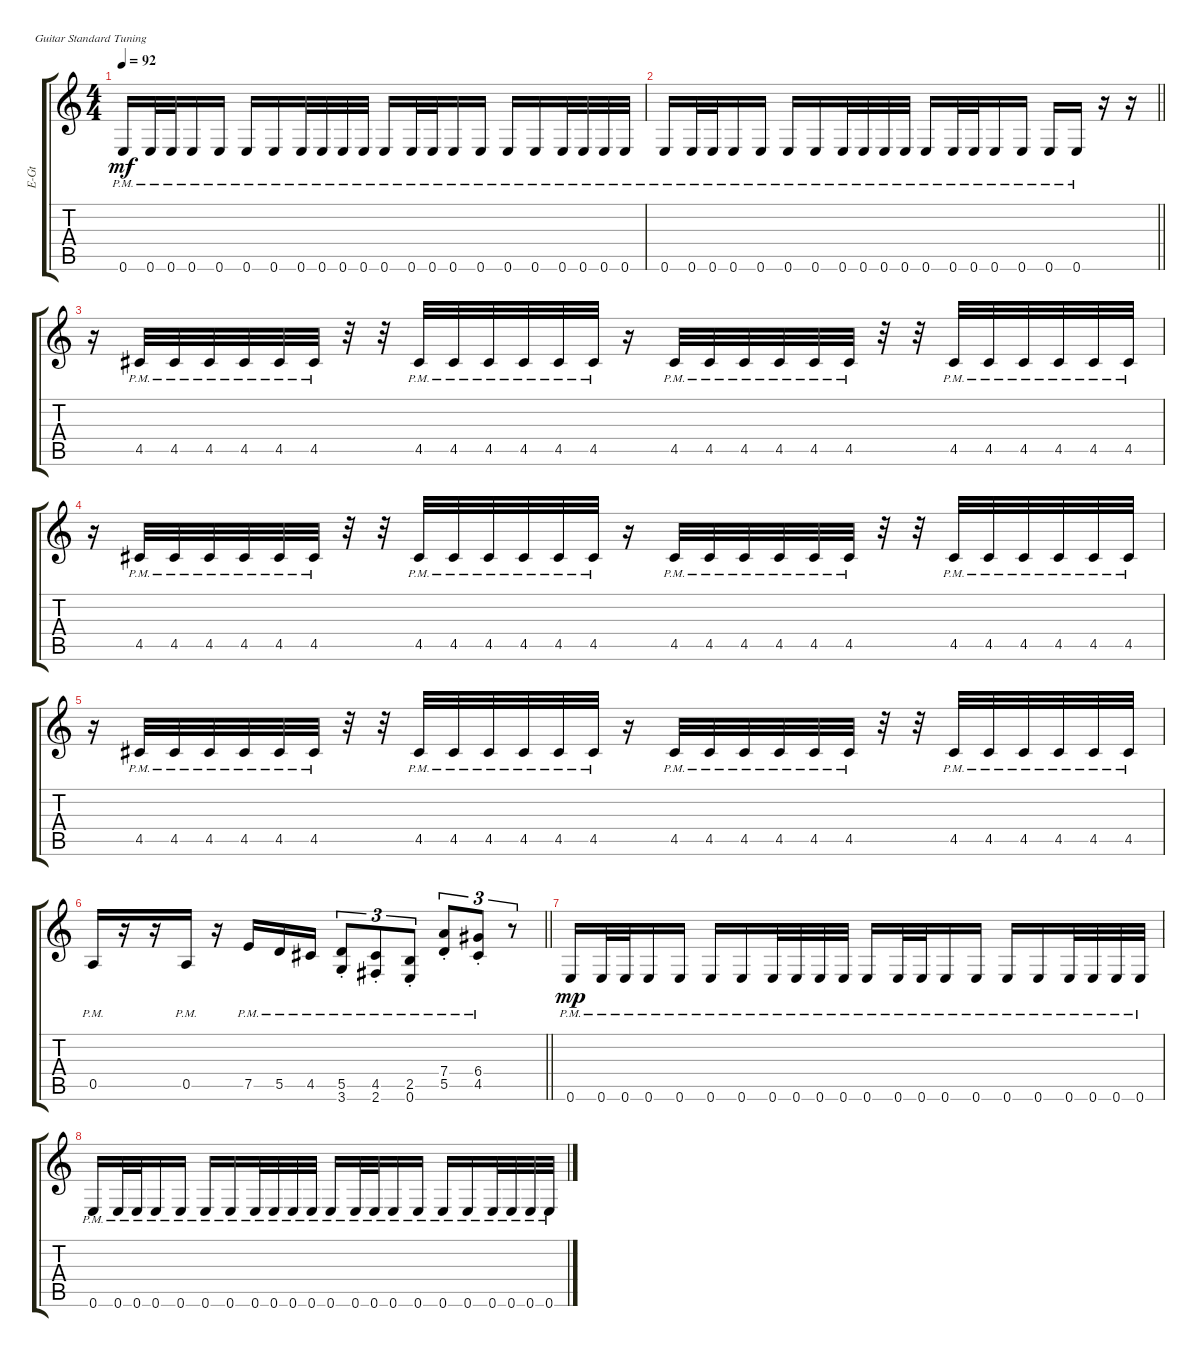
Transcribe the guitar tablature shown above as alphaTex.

\track ("Rhythm doubling" "E-Gt") {instrument distortionguitar}
\staff {score tabs}
\tuning (E4 B3 G3 D3 A2 E2)
\ts (4 4)
\tempo 92
\clef g2
\ks c
0.6{pm}.16{dy mf} 0.6{pm}.32 0.6{pm}.32 0.6{pm}.16 0.6{pm}.16 0.6{pm}.16 0.6{pm}.16 0.6{pm}.32 0.6{pm}.32 0.6{pm}.32 0.6{pm}.32 0.6{pm}.16 0.6{pm}.32 0.6{pm}.32 0.6{pm}.16 0.6{pm}.16 0.6{pm}.16 0.6{pm}.16 0.6{pm}.32 0.6{pm}.32 0.6{pm}.32 0.6{pm}.32 |
\barLineRight lightlight
0.6{pm}.16 0.6{pm}.32 0.6{pm}.32 0.6{pm}.16 0.6{pm}.16 0.6{pm}.16 0.6{pm}.16 0.6{pm}.32 0.6{pm}.32 0.6{pm}.32 0.6{pm}.32 0.6{pm}.16 0.6{pm}.32 0.6{pm}.32 0.6{pm}.16 0.6{pm}.16 0.6{pm}.16 0.6{pm}.16 r.16 r.16 |
r.16 4.5{pm}.32 4.5{pm}.32 4.5{pm}.32 4.5{pm}.32 4.5{pm}.32 4.5{pm}.32 r.32 r.32 4.5{pm}.32 4.5{pm}.32 4.5{pm}.32 4.5{pm}.32 4.5{pm}.32 4.5{pm}.32 r.16 4.5{pm}.32 4.5{pm}.32 4.5{pm}.32 4.5{pm}.32 4.5{pm}.32 4.5{pm}.32 r.32 r.32 4.5{pm}.32 4.5{pm}.32 4.5{pm}.32 4.5{pm}.32 4.5{pm}.32 4.5{pm}.32 |
r.16 4.5{pm}.32 4.5{pm}.32 4.5{pm}.32 4.5{pm}.32 4.5{pm}.32 4.5{pm}.32 r.32 r.32 4.5{pm}.32 4.5{pm}.32 4.5{pm}.32 4.5{pm}.32 4.5{pm}.32 4.5{pm}.32 r.16 4.5{pm}.32 4.5{pm}.32 4.5{pm}.32 4.5{pm}.32 4.5{pm}.32 4.5{pm}.32 r.32 r.32 4.5{pm}.32 4.5{pm}.32 4.5{pm}.32 4.5{pm}.32 4.5{pm}.32 4.5{pm}.32 |
r.16 4.5{pm}.32 4.5{pm}.32 4.5{pm}.32 4.5{pm}.32 4.5{pm}.32 4.5{pm}.32 r.32 r.32 4.5{pm}.32 4.5{pm}.32 4.5{pm}.32 4.5{pm}.32 4.5{pm}.32 4.5{pm}.32 r.16 4.5{pm}.32 4.5{pm}.32 4.5{pm}.32 4.5{pm}.32 4.5{pm}.32 4.5{pm}.32 r.32 r.32 4.5{pm}.32 4.5{pm}.32 4.5{pm}.32 4.5{pm}.32 4.5{pm}.32 4.5{pm}.32 |
\barLineRight lightlight
0.5{pm}.16 r.16 r.16 0.5{pm}.16 r.16 7.5{pm}.16 5.5{pm}.16 4.5{pm}.16 (5.5{pm st} 3.6{pm}).8{tu (3 2)} (4.5{pm st} 2.6{pm}).8{tu (3 2)} (2.5{pm st} 0.6{pm}).8{tu (3 2)} (7.4{pm st} 5.5{pm}).8{tu (3 2)} (6.4{pm st} 4.5{pm}).8{tu (3 2)} r.8{tu (3 2)} |
0.6{pm}.16{dy mp} 0.6{pm}.32 0.6{pm}.32 0.6{pm}.16 0.6{pm}.16 0.6{pm}.16 0.6{pm}.16 0.6{pm}.32 0.6{pm}.32 0.6{pm}.32 0.6{pm}.32 0.6{pm}.16 0.6{pm}.32 0.6{pm}.32 0.6{pm}.16 0.6{pm}.16 0.6{pm}.16 0.6{pm}.16 0.6{pm}.32 0.6{pm}.32 0.6{pm}.32 0.6{pm}.32 |
0.6{pm}.16 0.6{pm}.32 0.6{pm}.32 0.6{pm}.16 0.6{pm}.16 0.6{pm}.16 0.6{pm}.16 0.6{pm}.32 0.6{pm}.32 0.6{pm}.32 0.6{pm}.32 0.6{pm}.16 0.6{pm}.32 0.6{pm}.32 0.6{pm}.16 0.6{pm}.16 0.6{pm}.16 0.6{pm}.16 0.6{pm}.32 0.6{pm}.32 0.6{pm}.32 0.6{pm}.32
